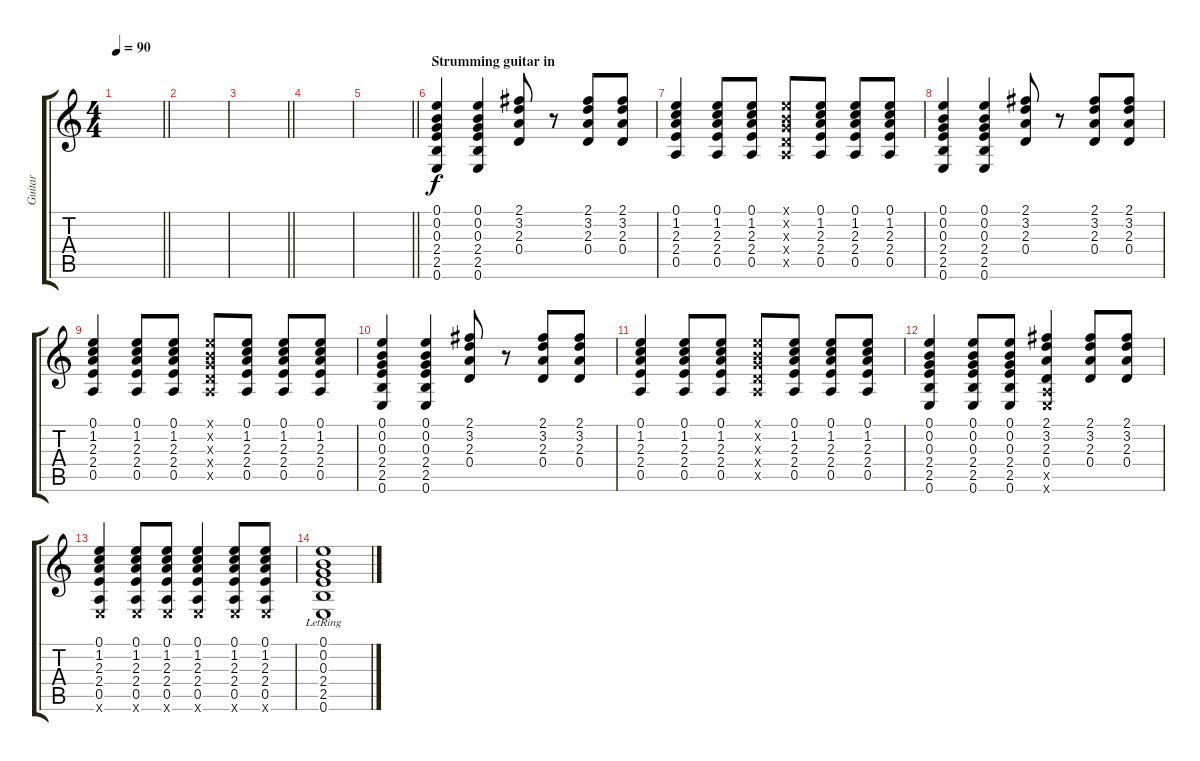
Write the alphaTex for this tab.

\track ("Guitar" "Guitar") {instrument acousticguitarsteel}
\staff {score tabs}
\tuning (E4 B3 G3 D3 A2 E2) {hide}
\ts (4 4)
\tempo 90
\clef g2
\barLineRight lightlight
\ks c
|
|
\barLineRight lightlight
|
|
\barLineRight lightlight
|
\section ("" "Strumming guitar in")
(0.1 0.2 0.3 2.4 2.5 0.6).4 (0.1 0.2 0.3 2.4 2.5 0.6).4 (2.1 3.2 2.3 0.4).8 r.8 (2.1 3.2 2.3 0.4).8 (2.1 3.2 2.3 0.4).8 |
(0.1 1.2 2.3 2.4 0.5).4 (0.1 1.2 2.3 2.4 0.5).8 (0.1 1.2 2.3 2.4 0.5).8 (0.1{x} 0.2{x} 0.3{x} 0.4{x} 0.5{x}).8 (0.1 1.2 2.3 2.4 0.5).8 (0.1 1.2 2.3 2.4 0.5).8 (0.1 1.2 2.3 2.4 0.5).8 |
(0.1 0.2 0.3 2.4 2.5 0.6).4 (0.1 0.2 0.3 2.4 2.5 0.6).4 (2.1 3.2 2.3 0.4).8 r.8 (2.1 3.2 2.3 0.4).8 (2.1 3.2 2.3 0.4).8 |
(0.1 1.2 2.3 2.4 0.5).4 (0.1 1.2 2.3 2.4 0.5).8 (0.1 1.2 2.3 2.4 0.5).8 (0.1{x} 0.2{x} 0.3{x} 0.4{x} 0.5{x}).8 (0.1 1.2 2.3 2.4 0.5).8 (0.1 1.2 2.3 2.4 0.5).8 (0.1 1.2 2.3 2.4 0.5).8 |
(0.1 0.2 0.3 2.4 2.5 0.6).4 (0.1 0.2 0.3 2.4 2.5 0.6).4 (2.1 3.2 2.3 0.4).8 r.8 (2.1 3.2 2.3 0.4).8 (2.1 3.2 2.3 0.4).8 |
(0.1 1.2 2.3 2.4 0.5).4 (0.1 1.2 2.3 2.4 0.5).8 (0.1 1.2 2.3 2.4 0.5).8 (0.1{x} 0.2{x} 0.3{x} 0.4{x} 0.5{x}).8 (0.1 1.2 2.3 2.4 0.5).8 (0.1 1.2 2.3 2.4 0.5).8 (0.1 1.2 2.3 2.4 0.5).8 |
(0.1 0.2 0.3 2.4 2.5 0.6).4 (0.1 0.2 0.3 2.4 2.5 0.6).8 (0.1 0.2 0.3 2.4 2.5 0.6).8 (2.1 3.2 2.3 0.4 0.5{x} 0.6{x}).4 (2.1 3.2 2.3 0.4).8 (2.1 3.2 2.3 0.4).8 |
(0.1 1.2 2.3 2.4 0.5 0.6{x}).4 (0.1 1.2 2.3 2.4 0.5 0.6{x}).8 (0.1 1.2 2.3 2.4 0.5 0.6{x}).8 (0.1 1.2 2.3 2.4 0.5 0.6{x}).4 (0.1 1.2 2.3 2.4 0.5 0.6{x}).8 (0.1 1.2 2.3 2.4 0.5 0.6{x}).8 |
(0.1{lr} 0.2 0.3 2.4 2.5 0.6).1
